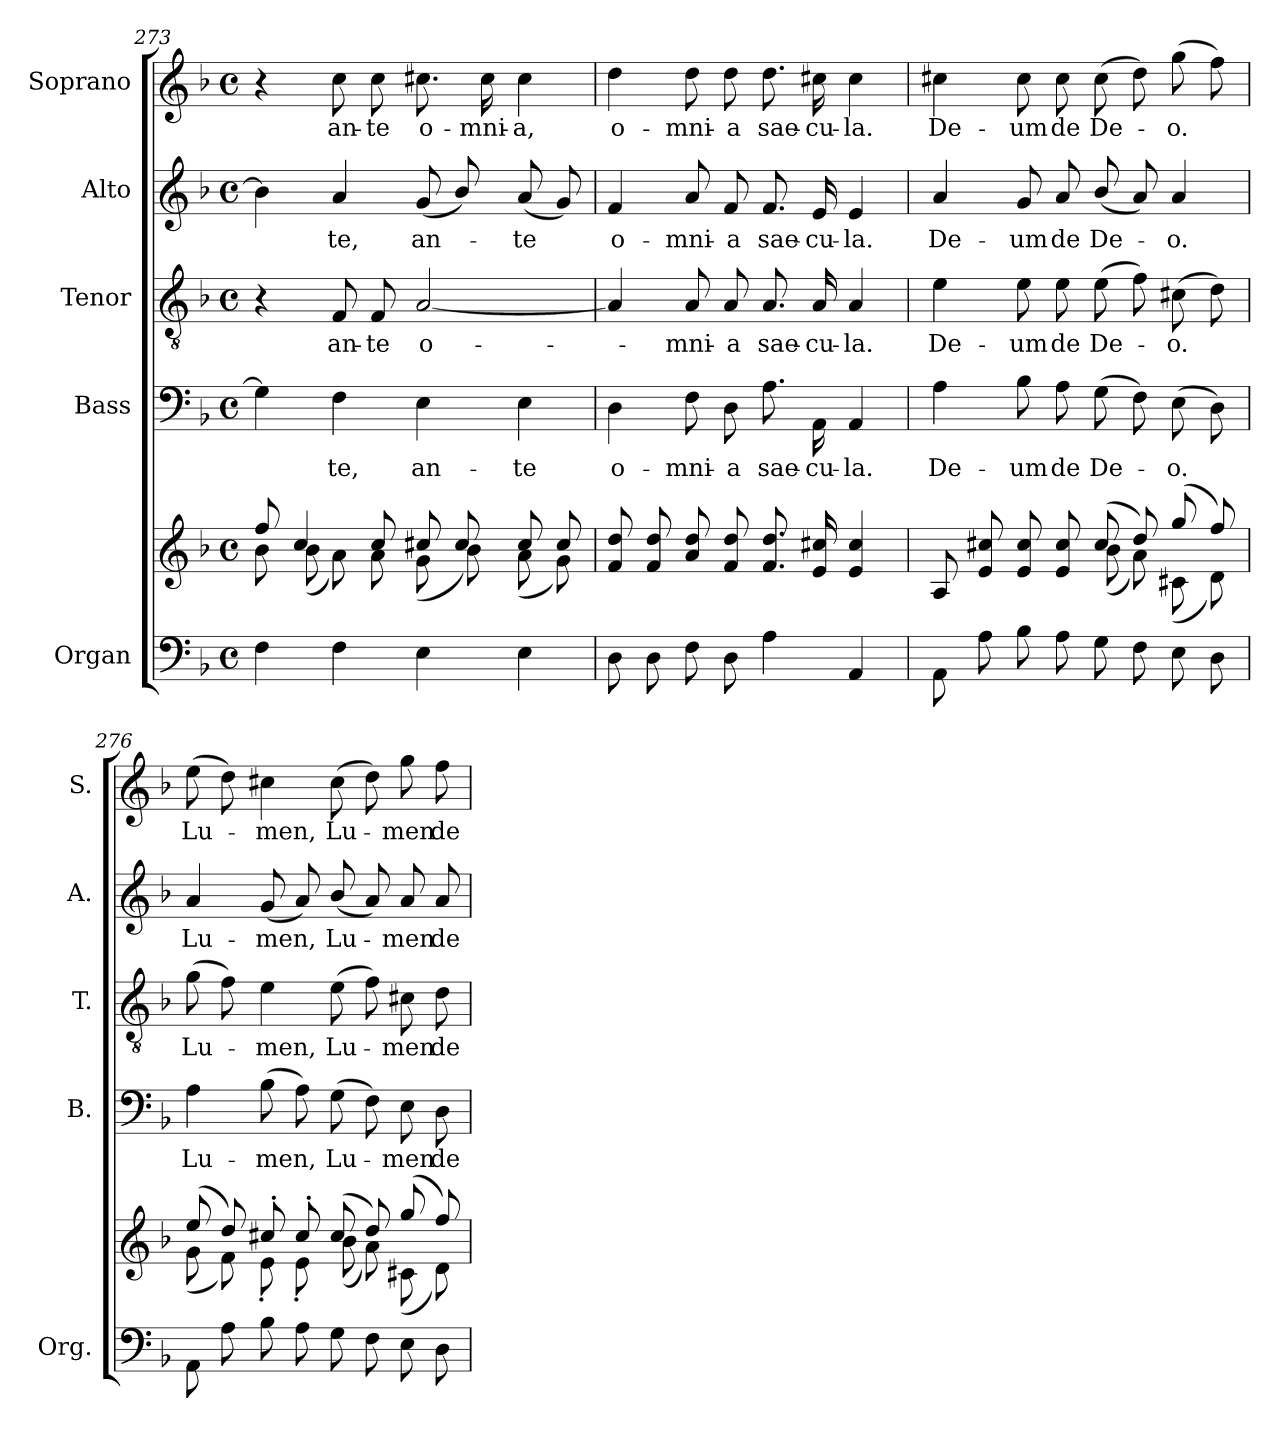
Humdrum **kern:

**kern	**kern	**kern	**text	**kern	**text	**kern	**text	**kern	**text
*part5	*part5	*part4	*part4	*part3	*part3	*part2	*part2	*part1	*part1
*staff6	*staff5	*staff4	*staff4	*staff3	*staff3	*staff2	*staff2	*staff1	*staff1
*I"Organ	*	*I"Bass	*	*I"Tenor	*	*I"Alto	*	*I"Soprano	*
*I'Org.	*	*I'B.	*	*I'T.	*	*I'A.	*	*I'S.	*
*clefF4	*clefG2	*clefF4	*	*clefGv2	*	*clefG2	*	*clefG2	*
*	*	*	*	*ITrd7c12	*	*	*	*	*
*k[b-]	*k[b-]	*k[b-]	*	*k[b-]	*	*k[b-]	*	*k[b-]	*
*F:	*F:	*F:	*	*F:	*	*F:	*	*F:	*
*M4/4	*M4/4	*M4/4	*	*M4/4	*	*M4/4	*	*M4/4	*
*met(c)	*met(c)	*met(c)	*	*met(c)	*	*met(c)	*	*met(c)	*
=273	=273	=273	=273	=273	=273	=273	=273	=273	=273
*	*^	*	*	*	*	*	*	*	*
4Fi\	8ffi/	8b-i\	4Gi\]	.	4r	.	4b-i\]	.	4r	.
.	4cci/	(8b-i\	.	.	.	.	.	.	.	.
!	!	!	!	!LO:LY:b:color=#000000	!	!	!	!	!	!
!	!	!	!	!	!	!LO:LY:b:color=#000000	!	!	!	!
!	!	!	!	!	!	!	!	!LO:LY:b:color=#000000	!	!
!	!	!	!	!	!	!	!	!	!	!LO:LY:b:color=#000000
4Fi\	.	8ai\)	4Fi\	-te,	8FFi/	an-	4ai/	-te,	8cci\	an-
!	!	!	!	!	!	!LO:LY:b:color=#000000	!	!	!	!
!	!	!	!	!	!	!	!	!	!	!LO:LY:b:color=#000000
.	8cci/	8ai\	.	.	8FFi/	-te	.	.	8cci\	-te
!	!	!	!	!LO:LY:b:color=#000000	!	!	!	!	!	!
!	!	!	!	!	!	!LO:LY:b:color=#000000	!	!	!	!
!	!	!	!	!	!	!	!	!LO:LY:b:color=#000000	!	!
!	!	!	!	!	!	!	!	!	!	!LO:LY:b:color=#000000
4Ei\	8cc#Xi/	(8gi\	4Ei\	an-	[2AAi/	o-	(8gi/	an-	8.cc#Xi\	o-
.	8cc#i/	8b-i\)	.	.	.	.	8b-i/)	.	.	.
!	!	!	!	!	!	!	!	!	!	!LO:LY:b:color=#000000
.	.	.	.	.	.	.	.	.	16cc#i\	-mni-
!	!	!	!	!LO:LY:b:color=#000000	!	!	!	!	!	!
!	!	!	!	!	!	!	!	!LO:LY:b:color=#000000	!	!
!	!	!	!	!	!	!	!	!	!	!LO:LY:b:color=#000000
4Ei\	8cc#i/	(8ai\	4Ei\	-te	.	.	(8ai/	-te	4cc#i\	-a,
.	8cc#i/	8gi\)	.	.	.	.	8gi/)	.	.	.
*	*v	*v	*	*	*	*	*	*	*	*
!!LO:PB:g=z
=274	=274	=274	=274	=274	=274	=274	=274	=274	=274
*	*^	*	*	*	*	*	*	*	*
!	!	!	!	!LO:LY:b:color=#000000	!	!	!	!	!	!
*	*v	*v	*	*	*	*	*	*	*	*
*	*^	*	*	*	*	*	*	*	*
!	!	!	!	!	!	!	!	!LO:LY:b:color=#000000	!	!
*	*v	*v	*	*	*	*	*	*	*	*
*	*^	*	*	*	*	*	*	*	*
!	!	!	!	!	!	!	!	!	!	!LO:LY:b:color=#000000
*	*v	*v	*	*	*	*	*	*	*	*
8Di\	8fi/ 8ddi	4Di\	o-	4AAi/]	.	4fi/	o-	4ddi\	o-
8Di\	8fi/ 8ddi	.	.	.	.	.	.	.	.
!	!	!	!LO:LY:b:color=#000000	!	!	!	!	!	!
!	!	!	!	!	!LO:LY:b:color=#000000	!	!	!	!
!	!	!	!	!	!	!	!LO:LY:b:color=#000000	!	!
!	!	!	!	!	!	!	!	!	!LO:LY:b:color=#000000
8Fi\	8ai/ 8ddi	8Fi\	-mni-	8AAi/	-mni-	8ai/	-mni-	8ddi\	-mni-
!	!	!	!LO:LY:b:color=#000000	!	!	!	!	!	!
!	!	!	!	!	!LO:LY:b:color=#000000	!	!	!	!
!	!	!	!	!	!	!	!LO:LY:b:color=#000000	!	!
!	!	!	!	!	!	!	!	!	!LO:LY:b:color=#000000
8Di\	8fi/ 8ddi	8Di\	-a	8AAi/	-a	8fi/	-a	8ddi\	-a
!	!	!	!LO:LY:b:color=#000000	!	!	!	!	!	!
!	!	!	!	!	!LO:LY:b:color=#000000	!	!	!	!
!	!	!	!	!	!	!	!LO:LY:b:color=#000000	!	!
!	!	!	!	!	!	!	!	!	!LO:LY:b:color=#000000
4Ai\	8.fi/ 8.ddi	8.Ai\	sae-	8.AAi/	sae-	8.fi/	sae-	8.ddi\	sae-
!	!	!	!LO:LY:b:color=#000000	!	!	!	!	!	!
!	!	!	!	!	!LO:LY:b:color=#000000	!	!	!	!
!	!	!	!	!	!	!	!LO:LY:b:color=#000000	!	!
!	!	!	!	!	!	!	!	!	!LO:LY:b:color=#000000
.	16ei/ 16cc#Xi	16AAi\	-cu-	16AAi/	-cu-	16ei/	-cu-	16cc#Xi\	-cu-
!	!	!	!LO:LY:b:color=#000000	!	!	!	!	!	!
!	!	!	!	!	!LO:LY:b:color=#000000	!	!	!	!
!	!	!	!	!	!	!	!LO:LY:b:color=#000000	!	!
!	!	!	!	!	!	!	!	!	!LO:LY:b:color=#000000
4AAi/	4ei/ 4cc#i	4AAi/	-la.	4AAi/	-la.	4ei/	-la.	4cc#i\	-la.
=275	=275	=275	=275	=275	=275	=275	=275	=275	=275
*	*^	*	*	*	*	*	*	*	*
!	!	!	!	!LO:LY:b:color=#000000	!	!	!	!	!	!
!	!	!	!	!	!	!LO:LY:b:color=#000000	!	!	!	!
!	!	!	!	!	!	!	!	!LO:LY:b:color=#000000	!	!
!	!	!	!	!	!	!	!	!	!	!LO:LY:b:color=#000000
8AAi\	8Ai/	2ryy	4Ai\	De-	4Ei\	De-	4ai/	De-	4cc#Xi\	De-
8Ai\	8ei/ 8cc#Xi	.	.	.	.	.	.	.	.	.
!	!	!	!	!LO:LY:b:color=#000000	!	!	!	!	!	!
!	!	!	!	!	!	!LO:LY:b:color=#000000	!	!	!	!
!	!	!	!	!	!	!	!	!LO:LY:b:color=#000000	!	!
!	!	!	!	!	!	!	!	!	!	!LO:LY:b:color=#000000
8B-i\	8ei/ 8cc#i	.	8B-i\	-um	8Ei\	-um	8gi/	-um	8cc#i\	-um
!	!	!	!	!LO:LY:b:color=#000000	!	!	!	!	!	!
!	!	!	!	!	!	!LO:LY:b:color=#000000	!	!	!	!
!	!	!	!	!	!	!	!	!LO:LY:b:color=#000000	!	!
!	!	!	!	!	!	!	!	!	!	!LO:LY:b:color=#000000
8Ai\	8ei/ 8cc#i	.	8Ai\	de	8Ei\	de	8ai/	de	8cc#i\	de
!	!	!	!	!LO:LY:b:color=#000000	!	!	!	!	!	!
!	!	!	!	!	!	!LO:LY:b:color=#000000	!	!	!	!
!	!	!	!	!	!	!	!	!LO:LY:b:color=#000000	!	!
!	!	!	!	!	!	!	!	!	!	!LO:LY:b:color=#000000
8Gi\	(8cc#i/	(8b-i\	(8Gi\	De-	(8Ei\	De-	(8b-i/	De-	(8cc#i\	De-
8Fi\	8ddi/)	8ai\)	8Fi\)	.	8Fi\)	.	8ai/)	.	8ddi\)	.
!	!	!	!	!LO:LY:b:color=#000000	!	!	!	!	!	!
!	!	!	!	!	!	!LO:LY:b:color=#000000	!	!	!	!
!	!	!	!	!	!	!	!	!LO:LY:b:color=#000000	!	!
!	!	!	!	!	!	!	!	!	!	!LO:LY:b:color=#000000
8Ei\	(8ggi/	(8c#Xi\	(8Ei\	-o.	(8C#Xi\	-o.	4ai/	-o.	(8ggi\	-o.
8Di\	8ffi/)	8di\)	8Di\)	.	8Di\)	.	.	.	8ffi\)	.
=276	=276	=276	=276	=276	=276	=276	=276	=276	=276	=276
!	!	!	!	!LO:LY:b:color=#000000	!	!	!	!	!	!
!	!	!	!	!	!	!LO:LY:b:color=#000000	!	!	!	!
!	!	!	!	!	!	!	!	!LO:LY:b:color=#000000	!	!
!	!	!	!	!	!	!	!	!	!	!LO:LY:b:color=#000000
8AAi\	(8eei/	(8gi\	4Ai\	Lu-	(8Gi\	Lu-	4ai/	Lu-	(8eei\	Lu-
8Ai\	8ddi/)	8fi\)	.	.	8Fi\)	.	.	.	8ddi\)	.
!	!	!	!	!LO:LY:b:color=#000000	!	!	!	!	!	!
!	!	!	!	!	!	!LO:LY:b:color=#000000	!	!	!	!
!	!	!	!	!	!	!	!	!LO:LY:b:color=#000000	!	!
!	!	!	!	!	!	!	!	!	!	!LO:LY:b:color=#000000
8B-i\	8cc#X'i/	8e'i\	(8B-i\	-men,	4Ei\	-men,	(8gi/	-men,	4cc#Xi\	-men,
8Ai\	8cc#'i/	8e'i\	8Ai\)	.	.	.	8ai/)	.	.	.
!	!	!	!	!LO:LY:b:color=#000000	!	!	!	!	!	!
!	!	!	!	!	!	!LO:LY:b:color=#000000	!	!	!	!
!	!	!	!	!	!	!	!	!LO:LY:b:color=#000000	!	!
!	!	!	!	!	!	!	!	!	!	!LO:LY:b:color=#000000
8Gi\	(8cc#i/	(8b-i\	(8Gi\	Lu-	(8Ei\	Lu-	(8b-i/	Lu-	(8cc#i\	Lu-
8Fi\	8ddi/)	8ai\)	8Fi\)	.	8Fi\)	.	8ai/)	.	8ddi\)	.
!	!	!	!	!LO:LY:b:color=#000000	!	!	!	!	!	!
!	!	!	!	!	!	!LO:LY:b:color=#000000	!	!	!	!
!	!	!	!	!	!	!	!	!LO:LY:b:color=#000000	!	!
!	!	!	!	!	!	!	!	!	!	!LO:LY:b:color=#000000
8Ei\	(8ggi/	(8c#Xi\	8Ei\	-men	8C#Xi\	-men	8ai/	-men	8ggi\	-men
!	!	!	!	!LO:LY:b:color=#000000	!	!	!	!	!	!
!	!	!	!	!	!	!LO:LY:b:color=#000000	!	!	!	!
!	!	!	!	!	!	!	!	!LO:LY:b:color=#000000	!	!
!	!	!	!	!	!	!	!	!	!	!LO:LY:b:color=#000000
8Di\	8ffi/)	8di\)	8Di\	de	8Di\	de	8ai/	de	8ffi\	de
*	*v	*v	*	*	*	*	*	*	*	*
=	=	=	=	=	=	=	=	=	=
*-	*-	*-	*-	*-	*-	*-	*-	*-	*-
